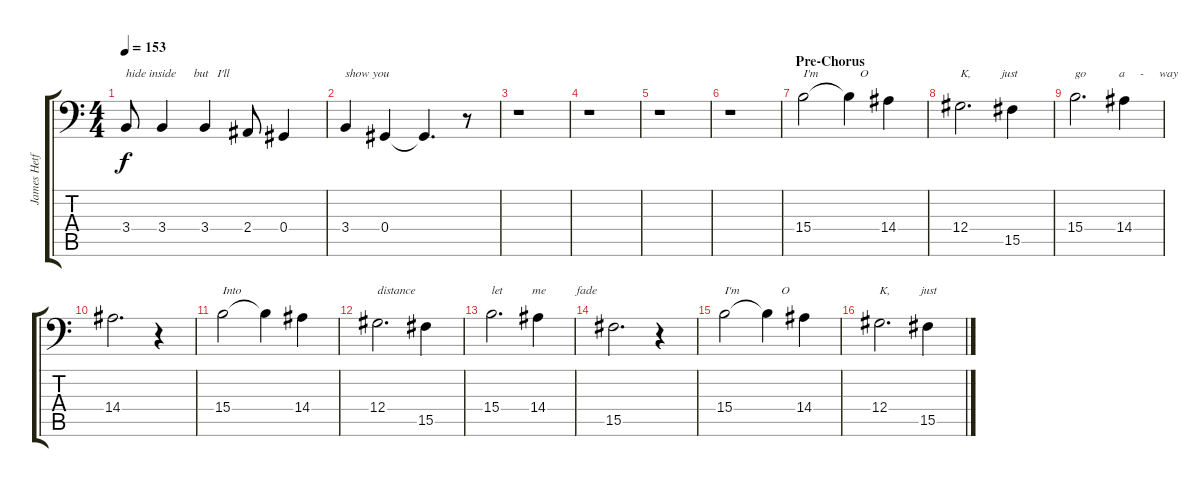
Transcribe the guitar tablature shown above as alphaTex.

\track ("James Hetfield (Vocals)" "James Hetf") {instrument lead8bassandlead}
\staff {score tabs}
\tuning (Bb3 F3 Db3 Ab2 Eb2 Ab1) {hide}
\ts (4 4)
\tempo 153
\clef f4
\ks c
3.4.8{txt "hide inside      but   I'll " dy f} 3.4.4 3.4.4 2.4.8 0.4.4 |
3.4.4{txt "show you"} 0.4.4 0.4{t}.4{d} r.8 |
r.1 |
r.1 |
r.1 |
r.1 |
\section ("" "Pre-Chorus")
15.4.2{txt "I'm              O"} 15.4{t}.4 14.4.4 |
12.4.2{d txt "K,          just"} 15.5.4 |
15.4.2{d txt "go           a     -     way"} 14.4.4 |
14.4.2{d} r.4 |
15.4.2{txt "Into"} 15.4{t}.4 14.4.4 |
12.4.2{d txt "distance"} 15.5.4 |
15.4.2{d txt "let          me          fade"} 14.4.4 |
15.5.2{d} r.4 |
15.4.2{txt "I'm              O"} 15.4{t}.4 14.4.4 |
12.4.2{d txt "K,          just"} 15.5.4
